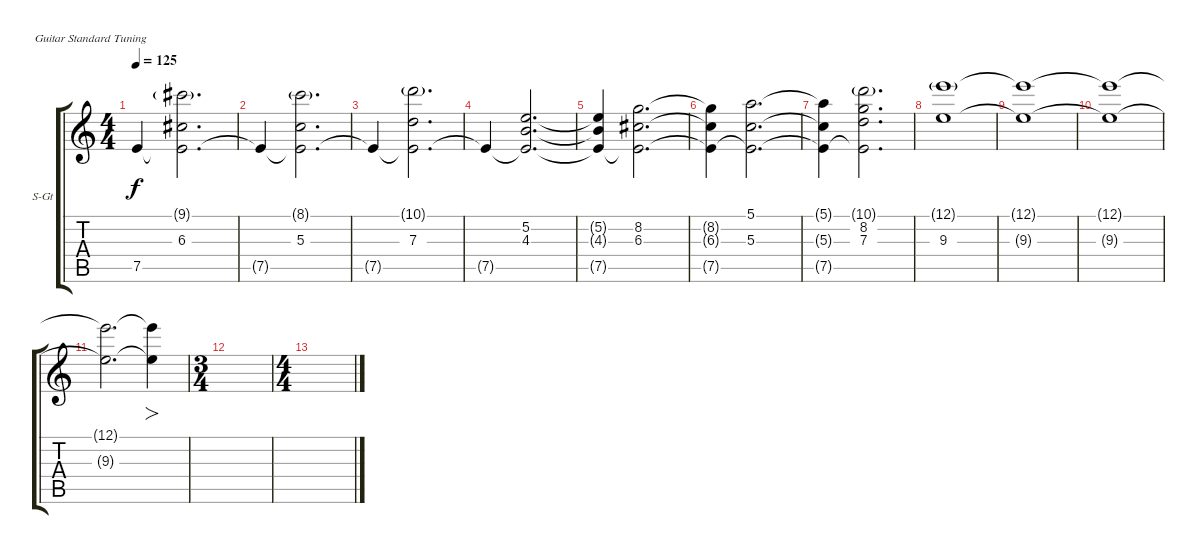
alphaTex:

\defaultSystemsLayout 4
\bracketExtendMode groupsimilarinstruments
\firstSystemTrackNameOrientation horizontal
\otherSystemsTrackNameOrientation horizontal
\track ("Choir" "S-Gt") {instrument acousticguitarsteel}
\staff {score tabs}
\tuning (E4 B3 G3 D3 A2 E2)
\ts (4 4)
\tempo 125
\clef g2
\scale
0.333333
\ks c
7.5{t}.4{dy f} (7.5{t} 6.3 9.1{g}).2{d} |
\scale
0.333333 7.5{t}.4 (7.5{t} 5.3 8.1{g}).2{d} |
\scale
0.333333 7.5{t}.4 (7.5{t} 7.3 10.1{g}).2{d} |
\scale
0.333333 7.5{t}.4 (7.5{t} 4.3 5.2).2{d} |
\scale
0.333333 (7.5{t} 5.2{t} 4.3{t}).4 (7.5{t} 6.3 8.2).2{d} |
\scale
0.333333 (7.5{t} 8.2{t} 6.3{t}).4 (7.5{t} 5.3 5.1).2{d} |
\scale
0.333333 (7.5{t} 5.1{t} 5.3{t}).4 (7.5{t} 7.3 8.2 10.1{g}).2{d} |
\scale
0.333333 (9.3 12.1{g}).1 |
\scale
0.333333 (9.3{t} 12.1{t}).1 |
\scale
0.256303 (9.3{t} 12.1{t}).1 |
\scale
0.256303 (9.3{t} 12.1{t}).2{d} (9.3{t} 12.1{t}).4{fo} |
\ts (3 4)
\scale
0.487395 |
\ts (4 4)
\scale
0.487395 |
\scale
0.256303 |
\scale
0.256303 |
\scale
0.333333
